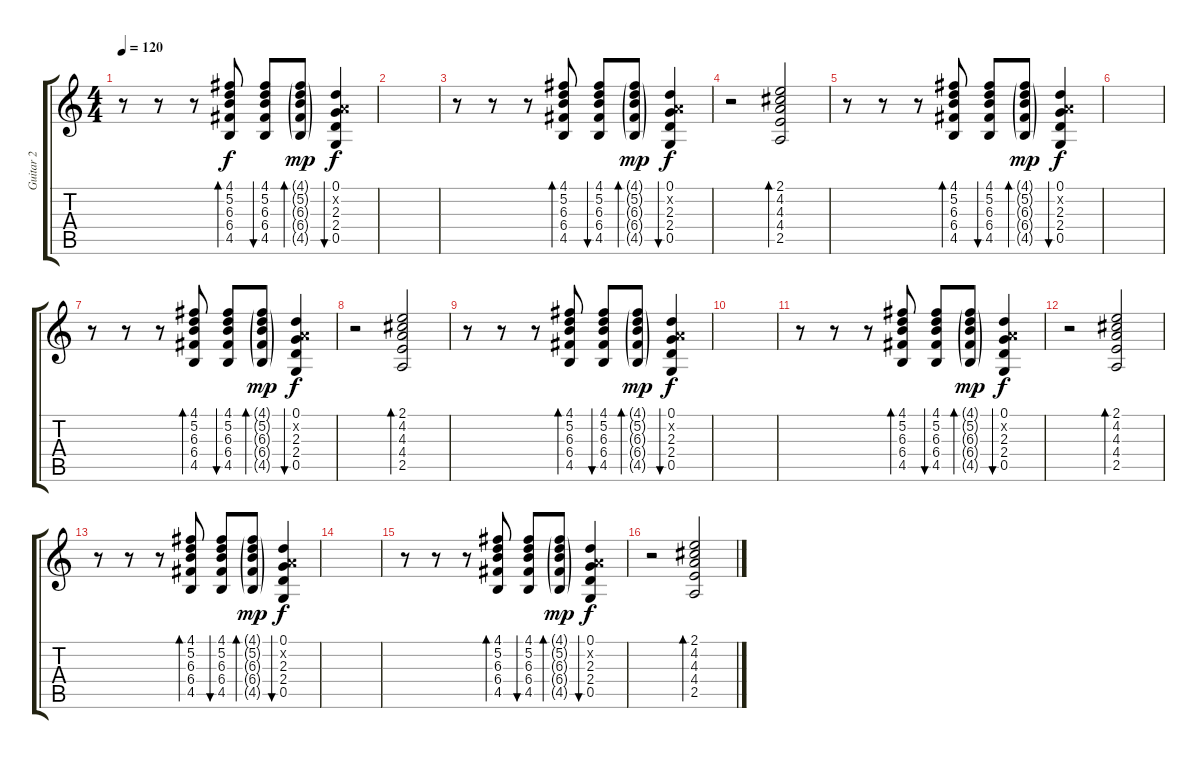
\track ("Guitar 2" "Guitar 2") {instrument distortionguitar}
\staff {score tabs}
\tuning (D4 A3 F3 C3 G2 C2) {hide}
\ts (4 4)
\tempo 120
\clef g2
\ks c
r.8{dy f} r.8 r.8 (4.1 5.2 6.3 6.4 4.5).8{bd 60} (4.1 5.2 6.3 6.4 4.5).8{bu 60} (4.1{g} 5.2{g} 6.3{g} 6.4{g} 4.5{g}).8{bd 60 dy mp} (0.1 0.2{x} 2.3 2.4 0.5).4{bu 60 dy f} |
|
r.8 r.8 r.8 (4.1 5.2 6.3 6.4 4.5).8{bd 60} (4.1 5.2 6.3 6.4 4.5).8{bu 60} (4.1{g} 5.2{g} 6.3{g} 6.4{g} 4.5{g}).8{bd 60 dy mp} (0.1 0.2{x} 2.3 2.4 0.5).4{bu 60 dy f} |
r.2 (2.1 4.2 4.3 4.4 2.5).2{bd 60} |
r.8 r.8 r.8 (4.1 5.2 6.3 6.4 4.5).8{bd 60} (4.1 5.2 6.3 6.4 4.5).8{bu 60} (4.1{g} 5.2{g} 6.3{g} 6.4{g} 4.5{g}).8{bd 60 dy mp} (0.1 0.2{x} 2.3 2.4 0.5).4{bu 60 dy f} |
|
r.8 r.8 r.8 (4.1 5.2 6.3 6.4 4.5).8{bd 60} (4.1 5.2 6.3 6.4 4.5).8{bu 60} (4.1{g} 5.2{g} 6.3{g} 6.4{g} 4.5{g}).8{bd 60 dy mp} (0.1 0.2{x} 2.3 2.4 0.5).4{bu 60 dy f} |
r.2 (2.1 4.2 4.3 4.4 2.5).2{bd 60} |
r.8 r.8 r.8 (4.1 5.2 6.3 6.4 4.5).8{bd 60} (4.1 5.2 6.3 6.4 4.5).8{bu 60} (4.1{g} 5.2{g} 6.3{g} 6.4{g} 4.5{g}).8{bd 60 dy mp} (0.1 0.2{x} 2.3 2.4 0.5).4{bu 60 dy f} |
|
r.8 r.8 r.8 (4.1 5.2 6.3 6.4 4.5).8{bd 60} (4.1 5.2 6.3 6.4 4.5).8{bu 60} (4.1{g} 5.2{g} 6.3{g} 6.4{g} 4.5{g}).8{bd 60 dy mp} (0.1 0.2{x} 2.3 2.4 0.5).4{bu 60 dy f} |
r.2 (2.1 4.2 4.3 4.4 2.5).2{bd 60} |
r.8 r.8 r.8 (4.1 5.2 6.3 6.4 4.5).8{bd 60} (4.1 5.2 6.3 6.4 4.5).8{bu 60} (4.1{g} 5.2{g} 6.3{g} 6.4{g} 4.5{g}).8{bd 60 dy mp} (0.1 0.2{x} 2.3 2.4 0.5).4{bu 60 dy f} |
|
r.8 r.8 r.8 (4.1 5.2 6.3 6.4 4.5).8{bd 60} (4.1 5.2 6.3 6.4 4.5).8{bu 60} (4.1{g} 5.2{g} 6.3{g} 6.4{g} 4.5{g}).8{bd 60 dy mp} (0.1 0.2{x} 2.3 2.4 0.5).4{bu 60 dy f} |
r.2 (2.1 4.2 4.3 4.4 2.5).2{bd 60}
